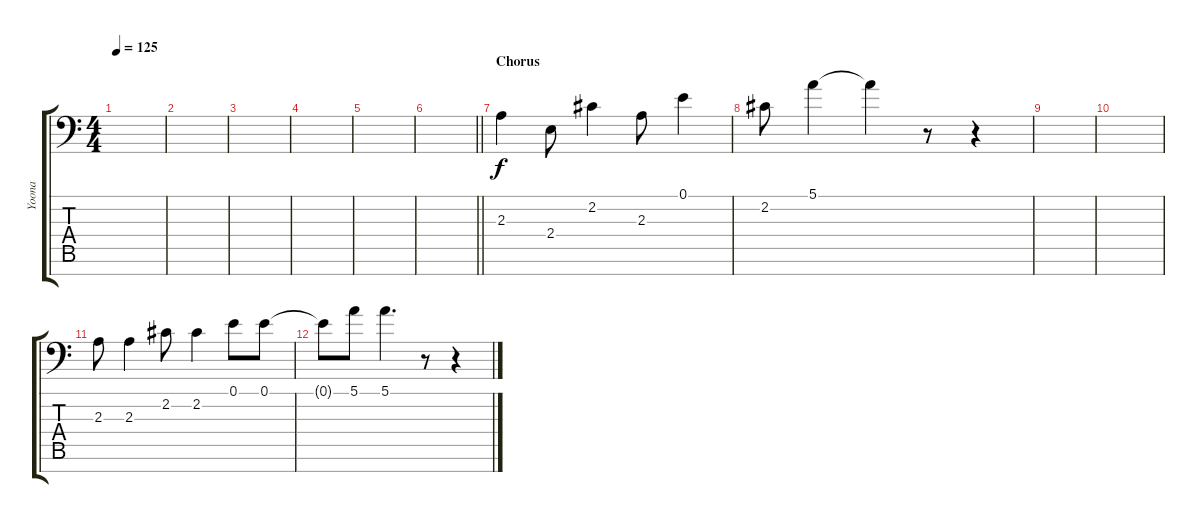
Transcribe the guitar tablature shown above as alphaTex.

\track ("Yoona" "Yoona") {instrument altosax}
\staff {score tabs}
\tuning (E4 B3 G3 D3 A2 E2 C-1) {hide}
\ts (4 4)
\tempo 125
\clef f4
\ks c
|
|
|
|
|
\barLineRight lightlight
|
\section ("" "Chorus")
2.3.4 2.4.8 2.2.4 2.3.8 0.1.4 |
2.2.8 5.1.4 5.1{t}.4 r.8 r.4 |
|
|
2.3.8 2.3.4 2.2.8 2.2.4 0.1.8 0.1.8 |
0.1{t}.8 5.1.8 5.1.4{d} r.8 r.4
